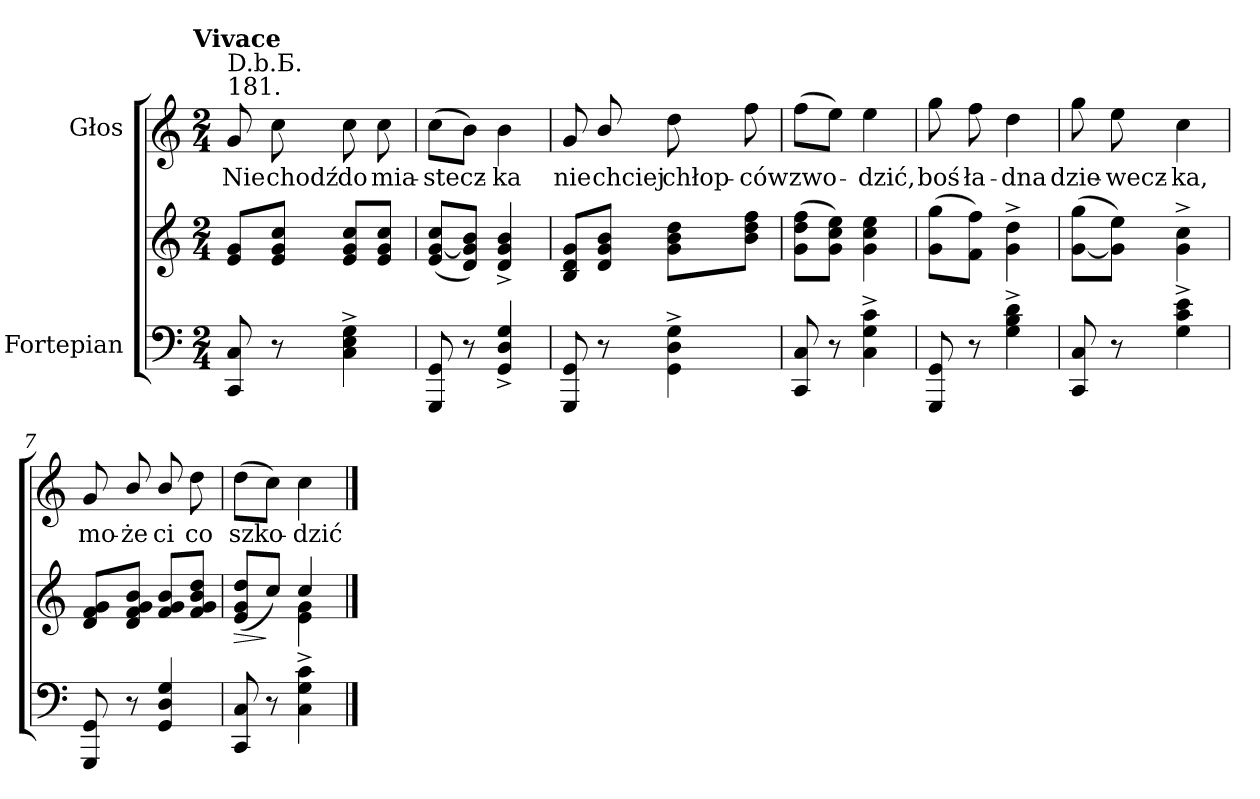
**kern	**kern	**dynam	**kern	**text
*part2	*part2	*part2	*part1	*part1
*staff3	*staff2	*staff2/3	*staff1	*staff1
*I"Fortepian	*	*	*I"Głos	*
*clefF4	*clefG2	*	*clefG2	*
*k[]	*k[]	*	*k[]	*
*C:	*C:	*	*C:	*
!!LO:TX:omd:t=Vivace
*M2/4	*M2/4	*	*M2/4	*
*MM160	*MM160	*	*MM160	*
=1	=1	=1	=1	=1
!	!	!	!LO:TX:a:t=D.b.Б.\n181.	!
8CC/ 8C/	8e/ 8g/L	.	8g/	Nie
8r	8e/ 8g/ 8cc/J	.	8cc\	chodź
4C^<\ 4E^<\ 4G^<\	8e/ 8g/ 8cc/L	.	8cc\	do
.	8e/ 8g/ 8cc/J	.	8cc\	mia-
=2	=2	=2	=2	=2
8GGG/ 8GG/	(8e/ [8g/ 8cc/L	.	(8cc\L	-stecz-
8r	8d/ 8g]/ 8b/J)	.	8b\J)	.
4GG^/ 4D^/ 4G^/	4d^/ 4g^/ 4b^/	.	4b\	ka
=3	=3	=3	=3	=3
8GGG/ 8GG/	8B/ 8d/ 8g/L	.	8g/	nie
8r	8d/ 8g/ 8b/J	.	8b/	chciej
4GG^<\ 4D^<\ 4G^<\	8g\ 8b\ 8dd\L	.	8dd\	chłop-
.	8b\ 8dd\ 8ff\J	.	8ff\	-ców
=4	=4	=4	=4	=4
8CC/ 8C/	(8g\ 8dd\ 8ff\L	.	(8ff\L	zwo-
8r	8g\ 8cc\ 8ee\J)	.	8ee\J)	.
4C^<\ 4G^<\ 4c^<\	4g\ 4cc\ 4ee\	.	4ee\	dzić,
=5	=5	=5	=5	=5
8GGG/ 8GG/	(8g\ 8gg\L	.	8gg\	boś
8r	8f\ 8ff\J)	.	8ff\	ła-
4G^<\ 4B^<\ 4d^<\	4g^<\ 4dd^<\	.	4dd\	-dna
=6	=6	=6	=6	=6
8CC/ 8C/	(>[8g\ 8gg\L	.	8gg\	dzie-
8r	8g]\ 8ee\J)	.	8ee\	-wecz-
4G^>\ 4c^>\ 4e^>\	4g^\ 4cc^\	.	4cc\	-ka,
=7	=7	=7	=7	=7
8GGG/ 8GG/	8d/ 8f/ 8g/L	.	8g/	mo-
8r	8d/ 8f/ 8g/ 8b/J	.	8b/	-że
4GG/ 4D/ 4G/	8f/ 8g/ 8b/L	.	8b/	ci
.	8f/ 8g/ 8b/ 8dd/J	.	8dd\	co
=8	=8	=8	=8	=8
!	!	!LO:HP:b	!	!
*	*^	*	*	*
8CC/ 8C/	(8e/ 8g/ 8dd/L	4ryy	>	(8dd\L	szko-
8r	8cc\J)	.	]	8cc\J)	.
4C^<\ 4G^<\ 4c^<\	4e\ 4g\	4cc/	.	4cc\	dzić
*	*v	*v	*	*	*
==	==	==	==	==
*-	*-	*-	*-	*-
